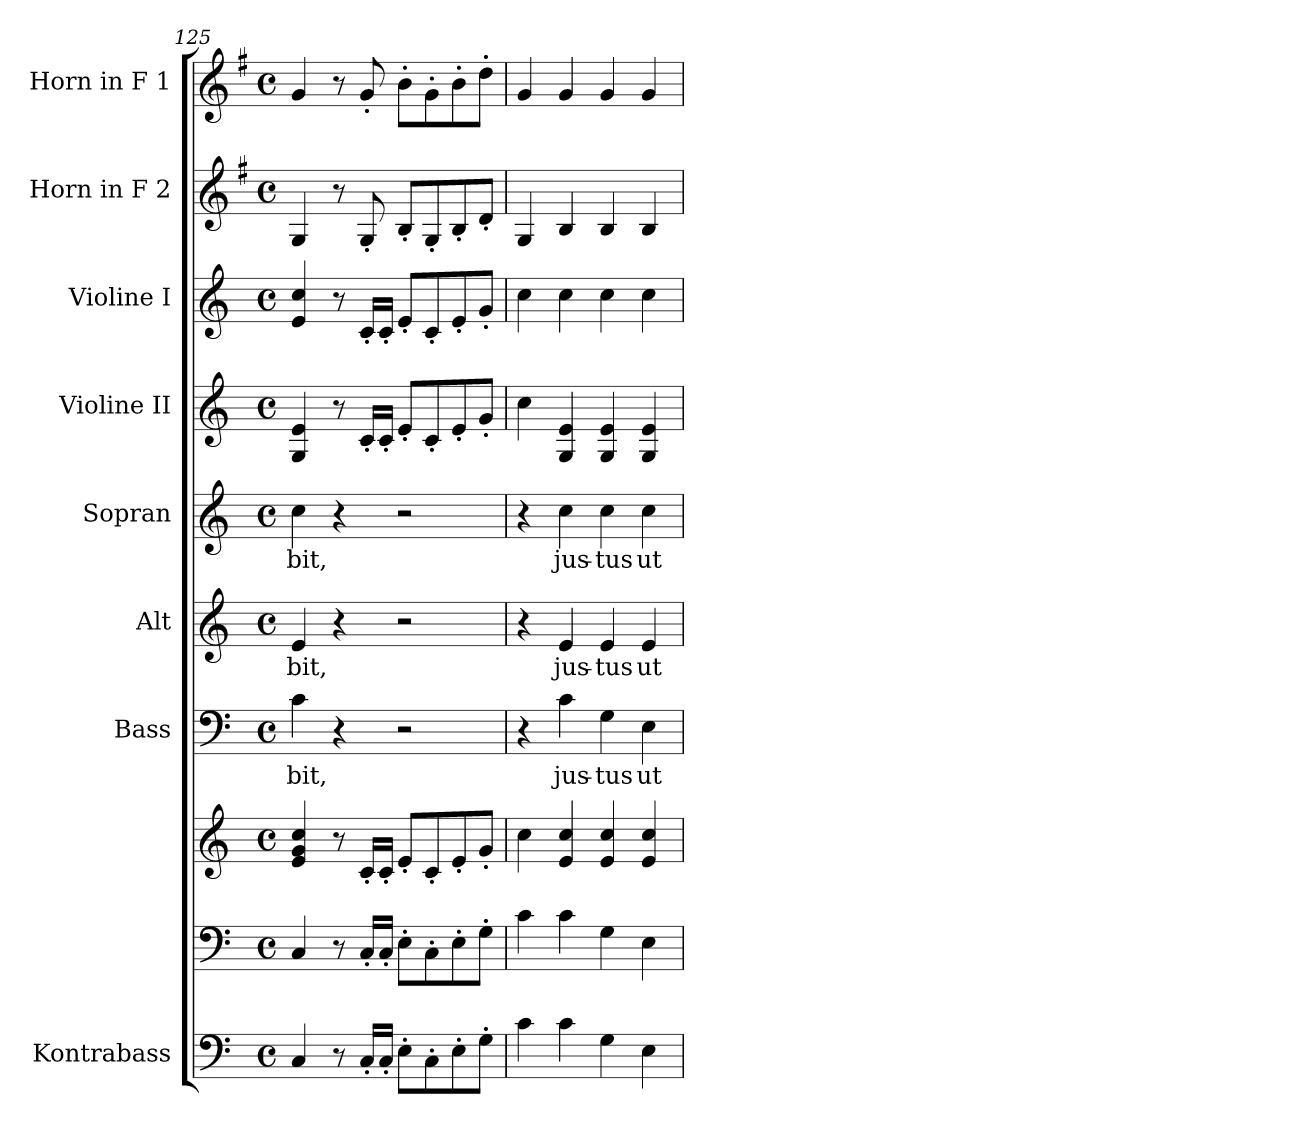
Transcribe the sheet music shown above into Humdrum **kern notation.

**kern	**kern	**kern	**kern	**text	**kern	**text	**kern	**text	**kern	**kern	**kern	**kern
*part9	*part8	*part8	*part7	*part7	*part6	*part6	*part5	*part5	*part4	*part3	*part2	*part1
*staff10	*staff9	*staff8	*staff7	*staff7	*staff6	*staff6	*staff5	*staff5	*staff4	*staff3	*staff2	*staff1
*I"Kontrabass	*	*	*I"Bass	*	*I"Alt	*	*I"Sopran	*	*I"Violine II	*I"Violine I	*I"Horn in F 2	*I"Horn in F 1
*I'Kb.	*	*	*I'B.	*	*I'A.	*	*I'S.	*	*I'Vl. II	*I'Vl. I	*	*
*clefF4	*clefF4	*clefG2	*clefF4	*	*clefG2	*	*clefG2	*	*clefG2	*clefG2	*clefG2	*clefG2
*ITrd7c12	*	*	*	*	*	*	*	*	*	*	*ITrd4c7	*ITrd4c7
*k[]	*k[]	*k[]	*k[]	*	*k[]	*	*k[]	*	*k[]	*k[]	*k[]	*k[]
*C:	*C:	*C:	*C:	*	*C:	*	*C:	*	*C:	*C:	*C:	*C:
*M4/4	*M4/4	*M4/4	*M4/4	*	*M4/4	*	*M4/4	*	*M4/4	*M4/4	*M4/4	*M4/4
*met(c)	*met(c)	*met(c)	*met(c)	*	*met(c)	*	*met(c)	*	*met(c)	*met(c)	*met(c)	*met(c)
=125	=125	=125	=125	=125	=125	=125	=125	=125	=125	=125	=125	=125
!	!	!	!	!LO:LY:b	!	!LO:LY:b	!	!LO:LY:b	!	!	!	!
4CC/	4C/	4e/ 4g/ 4cc/	4c\	-bit,	4e/	-bit,	4cc\	-bit,	4G/ 4e/	4e/ 4cc/	4C/	4c/
8r	8r	8r	4r	.	4r	.	4r	.	8r	8r	8r	8r
16CC'</LL	16C'</LL	16c'</LL	.	.	.	.	.	.	16c'</LL	16c'</LL	8C'</	8c'</
16CC'</JJ	16C'</JJ	16c'</JJ	.	.	.	.	.	.	16c'</JJ	16c'</JJ	.	.
8EE'>\L	8E'>\L	8e'</L	2r	.	2r	.	2r	.	8e'</L	8e'</L	8E'</L	8e'>\L
8CC'>\	8C'>\	8c'</	.	.	.	.	.	.	8c'</	8c'</	8C'</	8c'>\
8EE'>\	8E'>\	8e'</	.	.	.	.	.	.	8e'</	8e'</	8E'</	8e'>\
8GG'>\J	8G'>\J	8g'</J	.	.	.	.	.	.	8g'</J	8g'</J	8G'</J	8g'>\J
!!LO:PB:g=z
=126	=126	=126	=126	=126	=126	=126	=126	=126	=126	=126	=126	=126
4C\	4c\	4cc\	4r	.	4r	.	4r	.	4cc\	4cc\	4C/	4c/
!	!	!	!	!LO:LY:b	!	!LO:LY:b	!	!LO:LY:b	!	!	!	!
4C\	4c\	4e/ 4cc/	4c\	jus-	4e/	jus-	4cc\	jus-	4G/ 4e/	4cc\	4E/	4c/
!	!	!	!	!LO:LY:b	!	!LO:LY:b	!	!LO:LY:b	!	!	!	!
4GG\	4G\	4e/ 4cc/	4G\	-tus	4e/	-tus	4cc\	-tus	4G/ 4e/	4cc\	4E/	4c/
!	!	!	!	!LO:LY:b	!	!LO:LY:b	!	!LO:LY:b	!	!	!	!
4EE\	4E\	4e/ 4cc/	4E\	ut	4e/	ut	4cc\	ut	4G/ 4e/	4cc\	4E/	4c/
=	=	=	=	=	=	=	=	=	=	=	=	=
*-	*-	*-	*-	*-	*-	*-	*-	*-	*-	*-	*-	*-
